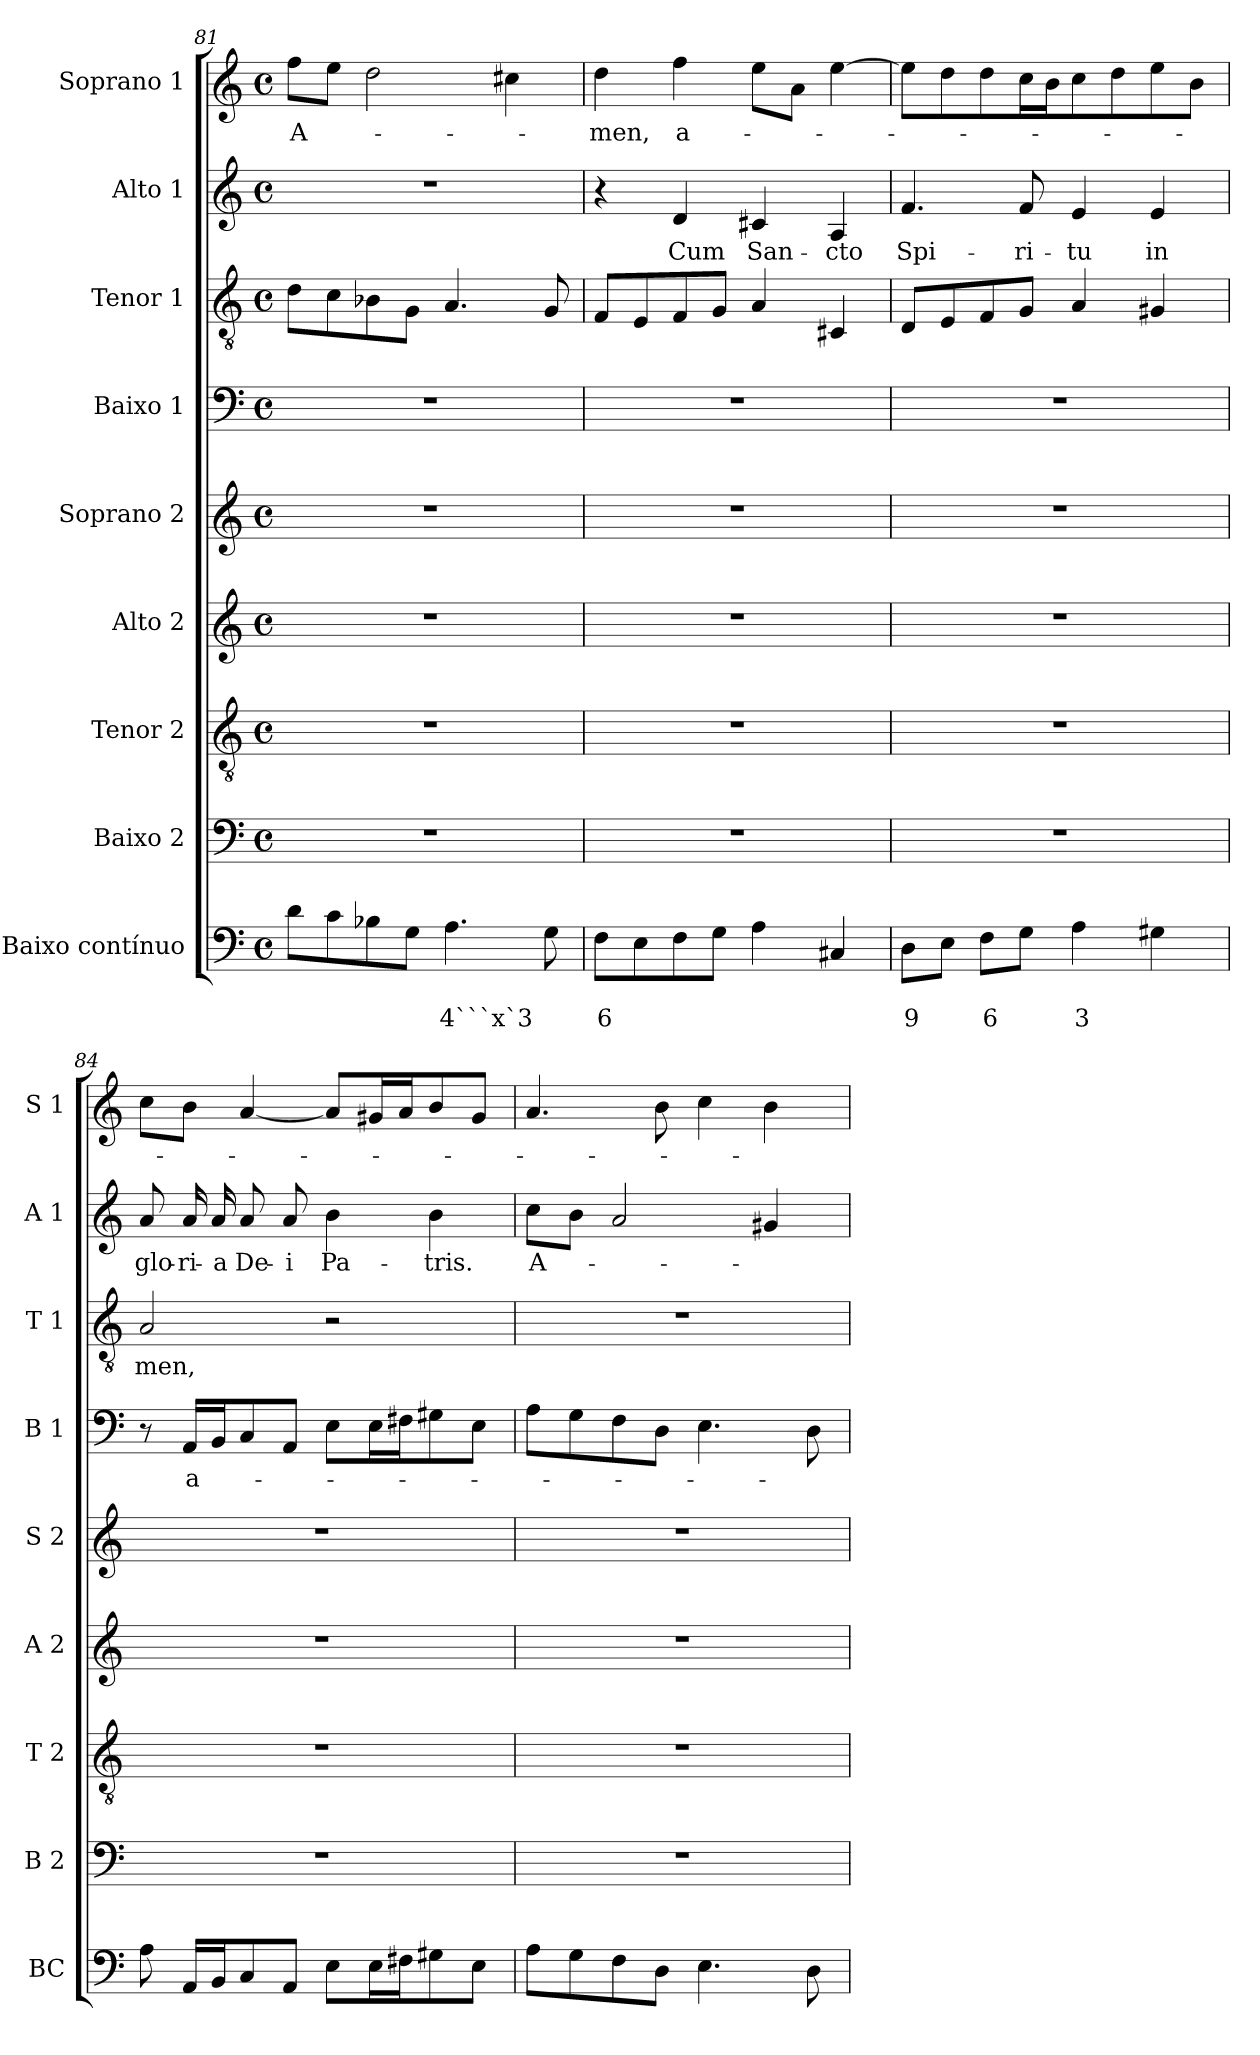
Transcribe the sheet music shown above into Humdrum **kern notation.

**kern	**text	**text	**kern	**kern	**kern	**kern	**kern	**text	**kern	**text	**kern	**text	**kern	**text
*part9	*part9	*part9	*part8	*part7	*part6	*part5	*part4	*part4	*part3	*part3	*part2	*part2	*part1	*part1
*staff9	*staff9	*staff9	*staff8	*staff7	*staff6	*staff5	*staff4	*staff4	*staff3	*staff3	*staff2	*staff2	*staff1	*staff1
*I"Baixo contínuo	*	*	*I"Baixo 2	*I"Tenor 2	*I"Alto 2	*I"Soprano 2	*I"Baixo 1	*	*I"Tenor 1	*	*I"Alto 1	*	*I"Soprano 1	*
*I'BC	*	*	*I'B 2	*I'T 2	*I'A 2	*I'S 2	*I'B 1	*	*I'T 1	*	*I'A 1	*	*I'S 1	*
!!LO:PB:g=z
*clefF4	*	*	*clefF4	*clefGv2	*clefG2	*clefG2	*clefF4	*	*clefGv2	*	*clefG2	*	*clefG2	*
*k[]	*	*	*k[]	*k[]	*k[]	*k[]	*k[]	*	*k[]	*	*k[]	*	*k[]	*
*C:	*	*	*C:	*C:	*C:	*C:	*C:	*	*C:	*	*C:	*	*C:	*
*M4/4	*	*	*M4/4	*M4/4	*M4/4	*M4/4	*M4/4	*	*M4/4	*	*M4/4	*	*M4/4	*
*met(c)	*	*	*met(c)	*met(c)	*met(c)	*met(c)	*met(c)	*	*met(c)	*	*met(c)	*	*met(c)	*
=81	=81	=81	=81	=81	=81	=81	=81	=81	=81	=81	=81	=81	=81	=81
!	!	!	!	!	!	!	!	!	!	!	!	!	!	!LO:LY:b
8d\L	.	.	1r	1r	1r	1r	1r	.	8d\L	.	1r	.	8ff\L	A-
8c\	.	.	.	.	.	.	.	.	8c\	.	.	.	8ee\J	.
8B-X\	.	.	.	.	.	.	.	.	8B-X\	.	.	.	2dd\	.
8G\J	.	.	.	.	.	.	.	.	8G\J	.	.	.	.	.
!	!	!LO:LY:b	!	!	!	!	!	!	!	!	!	!	!	!
4.A\	.	4```x`3	.	.	.	.	.	.	4.A/	.	.	.	.	.
.	.	.	.	.	.	.	.	.	.	.	.	.	4cc#X\	.
8G\	.	.	.	.	.	.	.	.	8G/	.	.	.	.	.
=82	=82	=82	=82	=82	=82	=82	=82	=82	=82	=82	=82	=82	=82	=82
!	!	!LO:LY:b	!	!	!	!	!	!	!	!	!	!	!	!LO:LY:b
8F\L	.	6	1r	1r	1r	1r	1r	.	8F/L	.	4r	.	4dd\	-men,
8E\	.	.	.	.	.	.	.	.	8E/	.	.	.	.	.
!	!	!	!	!	!	!	!	!	!	!	!	!LO:LY:b	!	!LO:LY:b
8F\	.	.	.	.	.	.	.	.	8F/	.	4d/	Cum	4ff\	a-
8G\J	.	.	.	.	.	.	.	.	8G/J	.	.	.	.	.
!	!	!	!	!	!	!	!	!	!	!	!	!LO:LY:b	!	!
4A\	.	.	.	.	.	.	.	.	4A/	.	4c#X/	San-	8ee\L	.
.	.	.	.	.	.	.	.	.	.	.	.	.	8a\J	.
!	!	!	!	!	!	!	!	!	!	!	!	!LO:LY:b	!	!
4C#X/	.	.	.	.	.	.	.	.	4C#X/	.	4A/	-cto	[4ee\	.
=83	=83	=83	=83	=83	=83	=83	=83	=83	=83	=83	=83	=83	=83	=83
!	!	!LO:LY:b	!	!	!	!	!	!	!	!	!	!LO:LY:b	!	!
8D\L	.	9	1r	1r	1r	1r	1r	.	8D/L	.	4.f/	Spi-	8ee\L]	.
8E\J	.	.	.	.	.	.	.	.	8E/	.	.	.	8dd\	.
!	!	!LO:LY:b	!	!	!	!	!	!	!	!	!	!	!	!
8F\L	.	6	.	.	.	.	.	.	8F/	.	.	.	8dd\	.
!	!	!	!	!	!	!	!	!	!	!	!	!LO:LY:b	!	!
8G\J	.	.	.	.	.	.	.	.	8G/J	.	8f/	-ri-	16cc\L	.
.	.	.	.	.	.	.	.	.	.	.	.	.	16b\J	.
!	!	!LO:LY:b	!	!	!	!	!	!	!	!	!	!LO:LY:b	!	!
4A\	.	3	.	.	.	.	.	.	4A/	.	4e/	-tu	8cc\	.
.	.	.	.	.	.	.	.	.	.	.	.	.	8dd\	.
!	!	!	!	!	!	!	!	!	!	!	!	!LO:LY:b	!	!
4G#X\	.	.	.	.	.	.	.	.	4G#X/	.	4e/	in	8ee\	.
.	.	.	.	.	.	.	.	.	.	.	.	.	8b\J	.
=84	=84	=84	=84	=84	=84	=84	=84	=84	=84	=84	=84	=84	=84	=84
!	!	!	!	!	!	!	!	!	!	!LO:LY:b	!	!LO:LY:b	!	!
8A\	.	.	1r	1r	1r	1r	8r	.	2A/	-men,	8a/	glo-	8cc\L	.
!	!	!	!	!	!	!	!	!LO:LY:b	!	!	!	!LO:LY:b	!	!
16AA/LL	.	.	.	.	.	.	16AA/LL	a-	.	.	16a/	-ri-	8b\J	.
!	!	!	!	!	!	!	!	!	!	!	!	!LO:LY:b	!	!
16BB/J	.	.	.	.	.	.	16BB/J	.	.	.	16a/	-a	.	.
!	!	!	!	!	!	!	!	!	!	!	!	!LO:LY:b	!	!
8C/	.	.	.	.	.	.	8C/	.	.	.	8a/	De-	[4a/	.
!	!	!	!	!	!	!	!	!	!	!	!	!LO:LY:b	!	!
8AA/J	.	.	.	.	.	.	8AA/J	.	.	.	8a/	-i	.	.
!	!	!	!	!	!	!	!	!	!	!	!	!LO:LY:b	!	!
8E\L	.	.	.	.	.	.	8E\L	.	2r	.	4b\	Pa-	8a/L]	.
16E\L	.	.	.	.	.	.	16E\L	.	.	.	.	.	16g#X/L	.
16F#X\J	.	.	.	.	.	.	16F#X\J	.	.	.	.	.	16a/J	.
!	!	!	!	!	!	!	!	!	!	!	!	!LO:LY:b	!	!
8G#X\	.	.	.	.	.	.	8G#X\	.	.	.	4b\	-tris.	8b/	.
8E\J	.	.	.	.	.	.	8E\J	.	.	.	.	.	8g#/J	.
!!LO:PB:g=z
=85	=85	=85	=85	=85	=85	=85	=85	=85	=85	=85	=85	=85	=85	=85
!	!	!	!	!	!	!	!	!	!	!	!	!LO:LY:b	!	!
8A\L	.	.	1r	1r	1r	1r	8A\L	.	1r	.	8cc\L	A-	4.a/	.
8G\	.	.	.	.	.	.	8G\	.	.	.	8b\J	.	.	.
8F\	.	.	.	.	.	.	8F\	.	.	.	2a/	.	.	.
8D\J	.	.	.	.	.	.	8D\J	.	.	.	.	.	8b\	.
4.E\	.	.	.	.	.	.	4.E\	.	.	.	.	.	4cc\	.
.	.	.	.	.	.	.	.	.	.	.	4g#X/	.	4b\	.
8D\	.	.	.	.	.	.	8D\	.	.	.	.	.	.	.
=	=	=	=	=	=	=	=	=	=	=	=	=	=	=
*-	*-	*-	*-	*-	*-	*-	*-	*-	*-	*-	*-	*-	*-	*-
